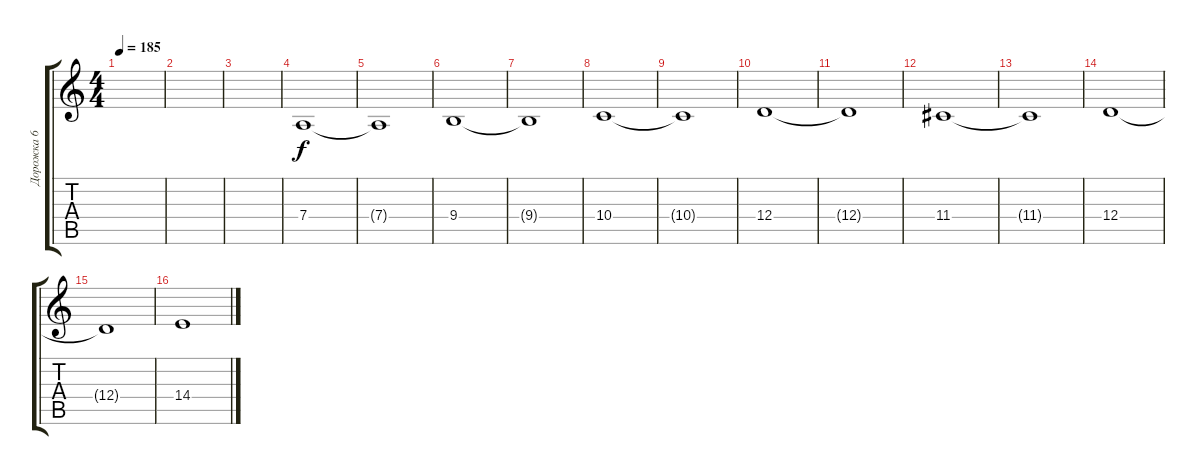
\track ("Дорожка 6" "Дорожка 6") {instrument lead8bassandlead}
\staff {score tabs}
\tuning (E4 B3 G3 D3 A2 E2) {hide}
\ts (4 4)
\tempo 185
\clef g2
\ks c
|
|
|
7.4.1 |
7.4{t}.1 |
9.4.1 |
9.4{t}.1 |
10.4.1 |
10.4{t}.1 |
12.4.1 |
12.4{t}.1 |
11.4.1 |
11.4{t}.1 |
12.4.1 |
12.4{t}.1 |
14.4.1
